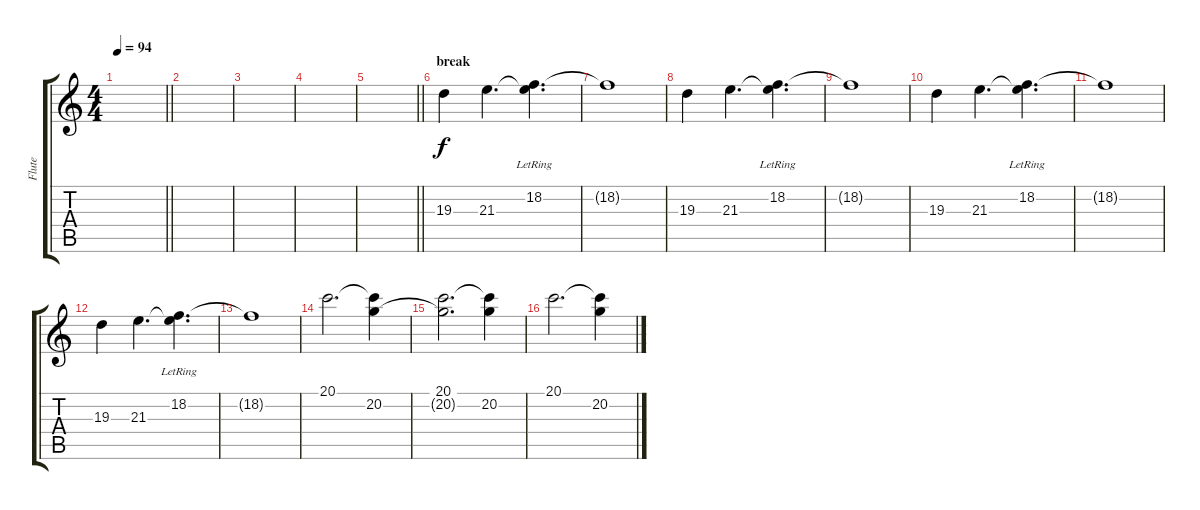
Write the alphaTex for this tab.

\track ("Flute" "Flute") {instrument panflute}
\staff {score tabs}
\tuning (E4 B3 G3 D3 A2 E2) {hide}
\ts (4 4)
\tempo 94
\clef g2
\barLineRight lightlight
\ks c
|
\section ("" "")
|
|
|
\barLineRight lightlight
|
\section ("" "break")
19.3.4{dy f} 21.3.4{d} (18.2{lr} 21.3{t}).4{d} |
18.2{t}.1 |
19.3.4 21.3.4{d} (18.2{lr} 21.3{t}).4{d} |
18.2{t}.1 |
19.3.4 21.3.4{d} (18.2{lr} 21.3{t}).4{d} |
18.2{t}.1 |
19.3.4 21.3.4{d} (18.2{lr} 21.3{t}).4{d} |
18.2{t}.1 |
20.1.2{d} (20.1{t} 20.2).4 |
(20.1 20.2{t}).2{d} (20.1{t} 20.2).4 |
20.1.2{d} (20.1{t} 20.2).4
